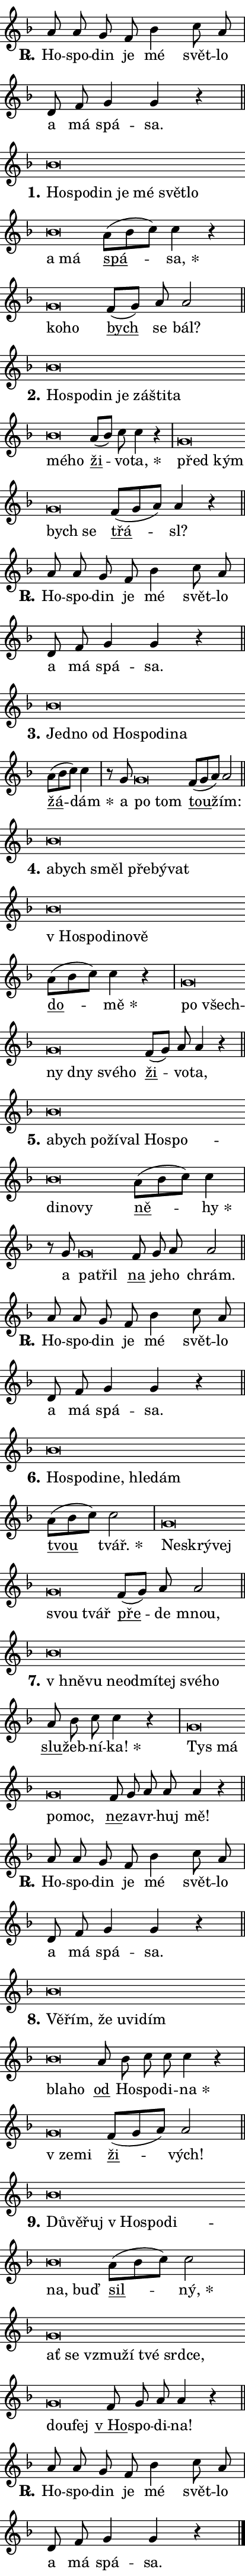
\version "2.24.0"
\header { tagline = "" }
\paper {
  indent = 0\cm
  top-margin = 0\cm
  right-margin = 0\cm
  bottom-margin = 0\cm
  left-margin = 0\cm
  paper-width = 7\cm
  page-breaking = #ly:one-page-breaking
  system-system-spacing.basic-distance = #11
  score-system-spacing.basic-distance = #11
  ragged-last = ##f
}


%% Author: Thomas Morley
%% https://lists.gnu.org/archive/html/lilypond-user/2020-05/msg00002.html
#(define (line-position grob)
"Returns position of @var[grob} in current system:
   @code{'start}, if at first time-step
   @code{'end}, if at last time-step
   @code{'middle} otherwise
"
  (let* ((col (ly:item-get-column grob))
         (ln (ly:grob-object col 'left-neighbor))
         (rn (ly:grob-object col 'right-neighbor))
         (col-to-check-left (if (ly:grob? ln) ln col))
         (col-to-check-right (if (ly:grob? rn) rn col))
         (break-dir-left
           (and
             (ly:grob-property col-to-check-left 'non-musical #f)
             (ly:item-break-dir col-to-check-left)))
         (break-dir-right
           (and
             (ly:grob-property col-to-check-right 'non-musical #f)
             (ly:item-break-dir col-to-check-right))))
        (cond ((eqv? 1 break-dir-left) 'start)
              ((eqv? -1 break-dir-right) 'end)
              (else 'middle))))

#(define (tranparent-at-line-position vctor)
  (lambda (grob)
  "Relying on @code{line-position} select the relevant enry from @var{vctor}.
Used to determine transparency,"
    (case (line-position grob)
      ((end) (not (vector-ref vctor 0)))
      ((middle) (not (vector-ref vctor 1)))
      ((start) (not (vector-ref vctor 2))))))

noteHeadBreakVisibility =
#(define-music-function (break-visibility)(vector?)
"Makes @code{NoteHead}s transparent relying on @var{break-visibility}"
#{
  \override NoteHead.transparent =
    #(tranparent-at-line-position break-visibility)
#})

#(define delete-ledgers-for-transparent-note-heads
  (lambda (grob)
    "Reads whether a @code{NoteHead} is transparent.
If so this @code{NoteHead} is removed from @code{'note-heads} from
@var{grob}, which is supposed to be @code{LedgerLineSpanner}.
As a result ledgers are not printed for this @code{NoteHead}"
    (let* ((nhds-array (ly:grob-object grob 'note-heads))
           (nhds-list
             (if (ly:grob-array? nhds-array)
                 (ly:grob-array->list nhds-array)
                 '()))
           ;; Relies on the transparent-property being done before
           ;; Staff.LedgerLineSpanner.after-line-breaking is executed.
           ;; This is fragile ...
           (to-keep
             (remove
               (lambda (nhd)
                 (ly:grob-property nhd 'transparent #f))
               nhds-list)))
      ;; TODO find a better method to iterate over grob-arrays, similiar
      ;; to filter/remove etc for lists
      ;; For now rebuilt from scratch
      (set! (ly:grob-object grob 'note-heads)  '())
      (for-each
        (lambda (nhd)
          (ly:pointer-group-interface::add-grob grob 'note-heads nhd))
        to-keep))))

hideNotes = {
  \noteHeadBreakVisibility #begin-of-line-visible
}
unHideNotes = {
  \noteHeadBreakVisibility #all-visible
}

% work-around for resetting accidentals
% https://lilypond.org/doc/v2.23/Documentation/notation/displaying-rhythms#unmetered-music
cadenzaMeasure = {
  \cadenzaOff
  \partial 1024 s1024
  \cadenzaOn
}

#(define-markup-command (accent layout props text) (markup?)
  "Underline accented syllable"
  (interpret-markup layout props
    #{\markup \override #'(offset . 4.3) \underline { #text }#}))

responsum = \markup \concat {
  "R" \hspace #-1.05 \path #0.1 #'((moveto 0 0.07) (lineto 0.9 0.8)) \hspace #0.05 "."
}

\layout {
    \context {
        \Staff
        \remove "Time_signature_engraver"
        \override LedgerLineSpanner.after-line-breaking = #delete-ledgers-for-transparent-note-heads
    }
    \context {
        \Voice {
            \override NoteHead.output-attributes = #'((class . "notehead"))
            \override Hairpin.height = #0.55
        }
    }
    \context {
        \Lyrics {
            \override StanzaNumber.output-attributes = #'((class . "stanzanumber"))
            \override LyricSpace.minimum-distance = #0.9
            \override LyricText.font-name = #"TeX Gyre Schola"
            \override LyricText.font-size = 1
            \override StanzaNumber.font-name = #"TeX Gyre Schola Bold"
            \override StanzaNumber.font-size = 1
        }
    }
}

% magnetic-lyrics.ily
%
%   written by
%     Jean Abou Samra <jean@abou-samra.fr>
%     Werner Lemberg <wl@gnu.org>
%
%   adapted by
%     Jiri Hon <jiri.hon@gmail.com>
%
% Version 2022-Apr-15

% https://www.mail-archive.com/lilypond-user@gnu.org/msg149350.html

#(define (Left_hyphen_pointer_engraver context)
   "Collect syllable-hyphen-syllable occurrences in lyrics and store
them in properties.  This engraver only looks to the left.  For
example, if the lyrics input is @code{foo -- bar}, it does the
following.

@itemize @bullet
@item
Set the @code{text} property of the @code{LyricHyphen} grob between
@q{foo} and @q{bar} to @code{foo}.

@item
Set the @code{left-hyphen} property of the @code{LyricText} grob with
text @q{foo} to the @code{LyricHyphen} grob between @q{foo} and
@q{bar}.
@end itemize

Use this auxiliary engraver in combination with the
@code{lyric-@/text::@/apply-@/magnetic-@/offset!} hook."
   (let ((hyphen #f)
         (text #f))
     (make-engraver
      (acknowledgers
       ((lyric-syllable-interface engraver grob source-engraver)
        (set! text grob)))
      (end-acknowledgers
       ((lyric-hyphen-interface engraver grob source-engraver)
        ;(when (not (grob::has-interface grob 'lyric-space-interface))
          (set! hyphen grob)));)
      ((stop-translation-timestep engraver)
       (when (and text hyphen)
         (ly:grob-set-object! text 'left-hyphen hyphen))
       (set! text #f)
       (set! hyphen #f)))))

#(define (lyric-text::apply-magnetic-offset! grob)
   "If the space between two syllables is less than the value in
property @code{LyricText@/.details@/.squash-threshold}, move the right
syllable to the left so that it gets concatenated with the left
syllable.

Use this function as a hook for
@code{LyricText@/.after-@/line-@/breaking} if the
@code{Left_@/hyphen_@/pointer_@/engraver} is active."
   (let ((hyphen (ly:grob-object grob 'left-hyphen #f)))
     (when hyphen
       (let ((left-text (ly:spanner-bound hyphen LEFT)))
         (when (grob::has-interface left-text 'lyric-syllable-interface)
           (let* ((common (ly:grob-common-refpoint grob left-text X))
                  (this-x-ext (ly:grob-extent grob common X))
                  (left-x-ext
                   (begin
                     ;; Trigger magnetism for left-text.
                     (ly:grob-property left-text 'after-line-breaking)
                     (ly:grob-extent left-text common X)))
                  ;; `delta` is the gap width between two syllables.
                  (delta (- (interval-start this-x-ext)
                            (interval-end left-x-ext)))
                  (details (ly:grob-property grob 'details))
                  (threshold (assoc-get 'squash-threshold details 0.2)))
             (when (< delta threshold)
               (let* (;; We have to manipulate the input text so that
                      ;; ligatures crossing syllable boundaries are not
                      ;; disabled.  For languages based on the Latin
                      ;; script this is essentially a beautification.
                      ;; However, for non-Western scripts it can be a
                      ;; necessity.
                      (lt (ly:grob-property left-text 'text))
                      (rt (ly:grob-property grob 'text))
                      (is-space (grob::has-interface hyphen 'lyric-space-interface))
                      (space (if is-space " " ""))
                      (space-markup (grob-interpret-markup grob " "))
                      (space-size (interval-length (ly:stencil-extent space-markup X)))
                      (extra-delta (if is-space space-size 0))
                      ;; Append new syllable.
                      (ltrt-space (if (and (string? lt) (string? rt))
                                (string-append lt space rt)
                                (make-concat-markup (list lt space rt))))
                      ;; Right-align `ltrt` to the right side.
                      (ltrt-space-markup (grob-interpret-markup
                               grob
                               (make-translate-markup
                                (cons (interval-length this-x-ext) 0)
                                (make-right-align-markup ltrt-space)))))
                 (begin
                   ;; Don't print `left-text`.
                   (ly:grob-set-property! left-text 'stencil #f)
                   ;; Set text and stencil (which holds all collected
                   ;; syllables so far) and shift it to the left.
                   (ly:grob-set-property! grob 'text ltrt-space)
                   (ly:grob-set-property! grob 'stencil ltrt-space-markup)
                   (ly:grob-translate-axis! grob (- (- delta extra-delta)) X))))))))))


#(define (lyric-hyphen::displace-bounds-first grob)
   ;; Make very sure this callback isn't triggered too early.
   (let ((left (ly:spanner-bound grob LEFT))
         (right (ly:spanner-bound grob RIGHT)))
     (ly:grob-property left 'after-line-breaking)
     (ly:grob-property right 'after-line-breaking)
     (ly:lyric-hyphen::print grob)))

squashThreshold = #0.4

\layout {
  \context {
    \Lyrics
    \consists #Left_hyphen_pointer_engraver
    \override LyricText.after-line-breaking =
      #lyric-text::apply-magnetic-offset!
    \override LyricHyphen.stencil = #lyric-hyphen::displace-bounds-first
    \override LyricText.details.squash-threshold = \squashThreshold
    \override LyricHyphen.minimum-distance = 0
    \override LyricHyphen.minimum-length = \squashThreshold
  }
}

squash = \override LyricText.details.squash-threshold = 9999
unSquash = \override LyricText.details.squash-threshold = \squashThreshold

left = \override LyricText.self-alignment-X = #LEFT
unLeft = \revert LyricText.self-alignment-X

starOffset = #(lambda (grob) 
                (let ((x_offset (ly:self-alignment-interface::aligned-on-x-parent grob)))
                  (if (= x_offset 0) 0 (+ x_offset 1.2))))

star = #(define-music-function (syllable)(string?)
"Append star separator at the end of a syllable"
#{
  \once \override LyricText.X-offset = #starOffset
  \lyricmode { \markup {
    #syllable
    \override #'((font-name . "TeX Gyre Schola Bold")) \hspace #0.2 \lower #0.65 \larger "*"
  } }
#})

starAccent = #(define-music-function (syllable)(string?)
"Append star separator at the end of a syllable and make accent"
#{
  \once \override LyricText.X-offset = #starOffset
  \lyricmode { \markup {
    \accent #syllable
    \override #'((font-name . "TeX Gyre Schola Bold")) \hspace #0.2 \lower #0.65 \larger "*"
  } }
#})

breath = #(define-music-function (syllable)(string?)
"Append breathing indicator at the end of a syllable"
#{
  \lyricmode { \markup { #syllable "+" } }
#})

optionalBreath = #(define-music-function (syllable)(string?)
"Append optional breathing indicator at the end of a syllable"
#{
  \lyricmode { \markup { #syllable "(+)" } }
#})


\score {
    <<
        \new Voice = "melody" { \cadenzaOn \key f \major \relative { a'8 a g f bes4 c8 a \cadenzaMeasure \bar "|" d, f \bar "" g4 g r \cadenzaMeasure \bar "||" \break } }
        \new Lyrics \lyricsto "melody" { \lyricmode { \set stanza = \responsum
Ho -- spo -- din je mé svět -- lo a má spá -- sa. } }
    >>
    \layout {}
}

\score {
    <<
        \new Voice = "melody" { \cadenzaOn \key f \major \relative { bes'\breve*1/16 \hideNotes \breve*1/16 \bar "" \breve*1/16 \bar "" \breve*1/16 \bar "" \breve*1/16 \bar "" \breve*1/16 \bar "" \breve*1/16 \bar "" \breve*1/16 \breve*1/16 \bar "" \unHideNotes \bar "" a8[( bes c)] c4 r \cadenzaMeasure \bar "|" g\breve*1/16 \hideNotes \breve*1/16 \bar "" \unHideNotes \bar "" f8[( g)] a a2 \cadenzaMeasure \bar "||" \break } }
        \new Lyrics \lyricsto "melody" { \lyricmode { \set stanza = "1."
\left Ho -- \squash spo -- din je mé svět -- lo a má \unLeft \unSquash \markup \accent spá -- \star sa, \left ko -- \squash ho \unLeft \unSquash \markup \accent bych se bál? } }
    >>
    \layout {}
}

\score {
    <<
        \new Voice = "melody" { \cadenzaOn \key f \major \relative { bes'\breve*1/16 \hideNotes \breve*1/16 \bar "" \breve*1/16 \bar "" \breve*1/16 \bar "" \breve*1/16 \bar "" \breve*1/16 \bar "" \breve*1/16 \bar "" \breve*1/16 \breve*1/16 \bar "" \unHideNotes \bar "" a8[( bes)] c c4 r \cadenzaMeasure \bar "|" g\breve*1/16 \hideNotes \breve*1/16 \bar "" \breve*1/16 \breve*1/16 \bar "" \unHideNotes \bar "" f8[( g a)] a4 r \cadenzaMeasure \bar "||" \break } }
        \new Lyrics \lyricsto "melody" { \lyricmode { \set stanza = "2."
\left Ho -- \squash spo -- din je zá -- šti -- ta mé -- ho \unLeft \unSquash \markup \accent ži -- vo -- \star ta, \left před \squash kým bych se \unLeft \unSquash \markup \accent třá -- sl? } }
    >>
    \layout {}
}

\score {
    <<
        \new Voice = "melody" { \cadenzaOn \key f \major \relative { a'8 a g f bes4 c8 a \cadenzaMeasure \bar "|" d, f \bar "" g4 g r \cadenzaMeasure \bar "||" \break } }
        \new Lyrics \lyricsto "melody" { \lyricmode { \set stanza = \responsum
Ho -- spo -- din je mé svět -- lo a má spá -- sa. } }
    >>
    \layout {}
}

\score {
    <<
        \new Voice = "melody" { \cadenzaOn \key f \major \relative { bes'\breve*1/16 \hideNotes \breve*1/16 \bar "" \breve*1/16 \bar "" \breve*1/16 \bar "" \breve*1/16 \bar "" \breve*1/16 \breve*1/16 \bar "" \unHideNotes \bar "" a8[( bes c)] c4 \cadenzaMeasure \bar "|" r8 g8 g\breve*1/16 \hideNotes \breve*1/16 \bar "" \unHideNotes \bar "" f8[( g a)] a2 \cadenzaMeasure \bar "||" \break } }
        \new Lyrics \lyricsto "melody" { \lyricmode { \set stanza = "3."
\left Jed -- \squash no od Ho -- spo -- di -- na \unLeft \unSquash \markup \accent žá -- \star dám a \left po \squash tom \unLeft \unSquash \markup \accent tou -- žím: } }
    >>
    \layout {}
}

\score {
    <<
        \new Voice = "melody" { \cadenzaOn \key f \major \relative { bes'\breve*1/16 \hideNotes \breve*1/16 \bar "" \breve*1/16 \bar "" \breve*1/16 \bar "" \breve*1/16 \bar "" \breve*1/16 \bar "" \breve*1/16 \bar "" \breve*1/16 \bar "" \breve*1/16 \bar "" \breve*1/16 \breve*1/16 \bar "" \unHideNotes \bar "" a8[( bes c)] c4 r \cadenzaMeasure \bar "|" g\breve*1/16 \hideNotes \breve*1/16 \bar "" \breve*1/16 \bar "" \breve*1/16 \bar "" \breve*1/16 \breve*1/16 \bar "" \unHideNotes \bar "" f8[( g)] a a4 r \cadenzaMeasure \bar "||" \break } }
        \new Lyrics \lyricsto "melody" { \lyricmode { \set stanza = "4."
\left a -- \squash bych směl pře -- bý -- vat "v Ho" -- spo -- di -- no -- vě \unLeft \unSquash \markup \accent do -- \star mě \left po \squash všech -- ny dny své -- ho \unLeft \unSquash \markup \accent ži -- vo -- ta, } }
    >>
    \layout {}
}

\score {
    <<
        \new Voice = "melody" { \cadenzaOn \key f \major \relative { bes'\breve*1/16 \hideNotes \breve*1/16 \bar "" \breve*1/16 \bar "" \breve*1/16 \bar "" \breve*1/16 \bar "" \breve*1/16 \bar "" \breve*1/16 \bar "" \breve*1/16 \bar "" \breve*1/16 \breve*1/16 \bar "" \unHideNotes \bar "" a8[( bes c)] c4 \cadenzaMeasure \bar "|" r8 g8 g\breve*1/16 \hideNotes \breve*1/16 \bar "" \unHideNotes \bar "" f8 g a a2 \cadenzaMeasure \bar "||" \break } }
        \new Lyrics \lyricsto "melody" { \lyricmode { \set stanza = "5."
\left a -- \squash bych po -- ží -- val Ho -- spo -- di -- no -- vy \unLeft \unSquash \markup \accent ně -- \star hy a \left pa -- \squash třil \unLeft \unSquash \markup \accent na je -- ho chrám. } }
    >>
    \layout {}
}

\score {
    <<
        \new Voice = "melody" { \cadenzaOn \key f \major \relative { a'8 a g f bes4 c8 a \cadenzaMeasure \bar "|" d, f \bar "" g4 g r \cadenzaMeasure \bar "||" \break } }
        \new Lyrics \lyricsto "melody" { \lyricmode { \set stanza = \responsum
Ho -- spo -- din je mé svět -- lo a má spá -- sa. } }
    >>
    \layout {}
}

\score {
    <<
        \new Voice = "melody" { \cadenzaOn \key f \major \relative { bes'\breve*1/16 \hideNotes \breve*1/16 \bar "" \breve*1/16 \bar "" \breve*1/16 \bar "" \breve*1/16 \breve*1/16 \bar "" \unHideNotes \bar "" a8[( bes c)] c2 \cadenzaMeasure \bar "|" g\breve*1/16 \hideNotes \breve*1/16 \bar "" \breve*1/16 \bar "" \breve*1/16 \breve*1/16 \bar "" \unHideNotes \bar "" f8[( g)] a a2 \cadenzaMeasure \bar "||" \break } }
        \new Lyrics \lyricsto "melody" { \lyricmode { \set stanza = "6."
\left Ho -- \squash spo -- di -- ne, hle -- dám \unLeft \unSquash \markup \accent tvou \star tvář. \left Ne -- \squash skrý -- vej svou tvář \unLeft \unSquash \markup \accent pře -- de mnou, } }
    >>
    \layout {}
}

\score {
    <<
        \new Voice = "melody" { \cadenzaOn \key f \major \relative { bes'\breve*1/16 \hideNotes \breve*1/16 \bar "" \breve*1/16 \bar "" \breve*1/16 \bar "" \breve*1/16 \bar "" \breve*1/16 \bar "" \breve*1/16 \breve*1/16 \bar "" \unHideNotes \bar "" a8 bes c c4 r \cadenzaMeasure \bar "|" g\breve*1/16 \hideNotes \breve*1/16 \bar "" \breve*1/16 \breve*1/16 \bar "" \unHideNotes \bar "" f8 g a a a4 r \cadenzaMeasure \bar "||" \break } }
        \new Lyrics \lyricsto "melody" { \lyricmode { \set stanza = "7."
\left "v hně" -- \squash vu ne -- od -- mí -- tej své -- ho \unLeft \unSquash \markup \accent slu -- žeb -- ní -- \star ka! \left Tys \squash má po -- moc, \unLeft \unSquash \markup \accent ne -- za -- vr -- huj mě! } }
    >>
    \layout {}
}

\score {
    <<
        \new Voice = "melody" { \cadenzaOn \key f \major \relative { a'8 a g f bes4 c8 a \cadenzaMeasure \bar "|" d, f \bar "" g4 g r \cadenzaMeasure \bar "||" \break } }
        \new Lyrics \lyricsto "melody" { \lyricmode { \set stanza = \responsum
Ho -- spo -- din je mé svět -- lo a má spá -- sa. } }
    >>
    \layout {}
}

\score {
    <<
        \new Voice = "melody" { \cadenzaOn \key f \major \relative { bes'\breve*1/16 \hideNotes \breve*1/16 \bar "" \breve*1/16 \bar "" \breve*1/16 \bar "" \breve*1/16 \bar "" \breve*1/16 \bar "" \breve*1/16 \breve*1/16 \bar "" \unHideNotes \bar "" a8 bes c c c4 r \cadenzaMeasure \bar "|" g\breve*1/16 \hideNotes \breve*1/16 \bar "" \unHideNotes \bar "" f8[( g a)] a2 \cadenzaMeasure \bar "||" \break } }
        \new Lyrics \lyricsto "melody" { \lyricmode { \set stanza = "8."
\left Vě -- \squash řím, že u -- vi -- dím bla -- ho \unLeft \unSquash \markup \accent od Ho -- spo -- di -- \star na \left "v ze" -- \squash mi \unLeft \unSquash \markup \accent ži -- vých! } }
    >>
    \layout {}
}

\score {
    <<
        \new Voice = "melody" { \cadenzaOn \key f \major \relative { bes'\breve*1/16 \hideNotes \breve*1/16 \bar "" \breve*1/16 \bar "" \breve*1/16 \bar "" \breve*1/16 \bar "" \breve*1/16 \bar "" \breve*1/16 \breve*1/16 \bar "" \unHideNotes \bar "" a8[( bes c)] c2 \cadenzaMeasure \bar "|" g\breve*1/16 \hideNotes \breve*1/16 \bar "" \breve*1/16 \bar "" \breve*1/16 \bar "" \breve*1/16 \bar "" \breve*1/16 \bar "" \breve*1/16 \bar "" \breve*1/16 \breve*1/16 \bar "" \unHideNotes \bar "" f8 g a a4 r \cadenzaMeasure \bar "||" \break } }
        \new Lyrics \lyricsto "melody" { \lyricmode { \set stanza = "9."
\left Dů -- \squash vě -- řuj "v Ho" -- spo -- di -- na, buď \unLeft \unSquash \markup \accent sil -- \star ný, \left ať \squash se vzmu -- ží tvé srd -- ce, dou -- fej \unLeft \unSquash \markup \accent "v Ho" -- spo -- di -- na! } }
    >>
    \layout {}
}

\score {
    <<
        \new Voice = "melody" { \cadenzaOn \key f \major \relative { a'8 a g f bes4 c8 a \cadenzaMeasure \bar "|" d, f \bar "" g4 g r \cadenzaMeasure \bar "||" \break } \bar "|." }
        \new Lyrics \lyricsto "melody" { \lyricmode { \set stanza = \responsum
Ho -- spo -- din je mé svět -- lo a má spá -- sa. } }
    >>
    \layout {}
}
